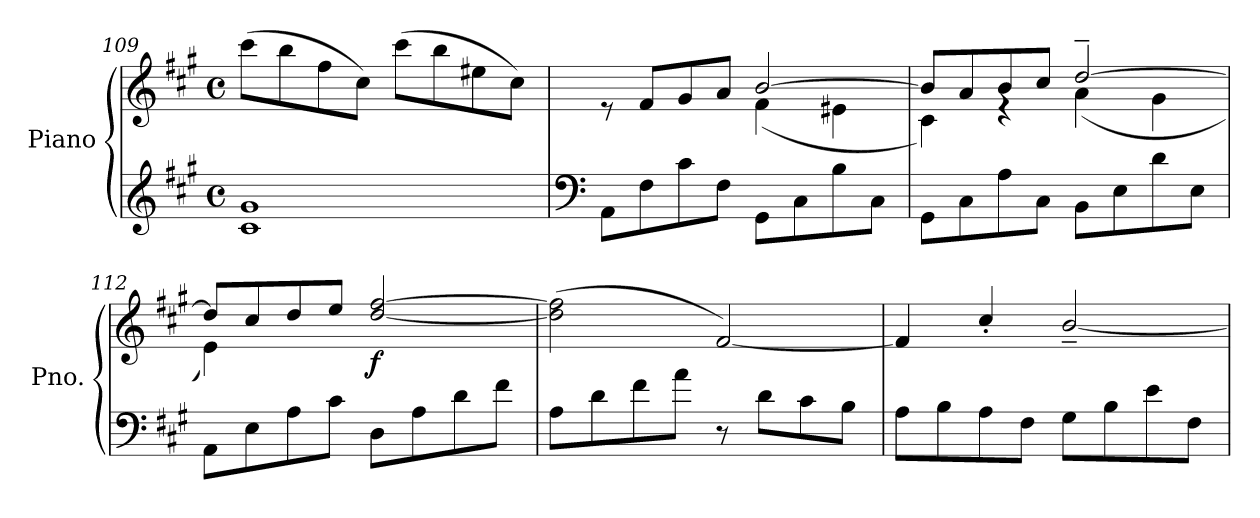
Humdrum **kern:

**kern	**kern	**dynam
*part1	*part1	*part1
*staff2	*staff1	*staff1/2
*I"Piano	*	*
*I'Pno.	*	*
*clefG2	*clefG2	*
*k[f#c#g#]	*k[f#c#g#]	*
*M4/4	*M4/4	*
*met(c)	*met(c)	*
=109	=109	=109
1c# 1g#	(8ccc#\L	.
.	8bb\	.
.	8ff#\	.
.	8cc#\J)	.
.	(8ccc#\L	.
.	8bb\	.
.	8ee#X\	.
.	8cc#\J)	.
=110	=110	=110
*clefF4	*	*
*	*^	*
8AA\L	8re	2ryy	.
8F#\	8f#/L	.	.
8c#\	8g#/	.	.
8F#\J	8a/J	.	.
8GG#\L	[2b/	(4f#\	.
8C#\	.	.	.
8B\	.	4e#X\	.
8C#\J	.	.	.
=111	=111	=111	=111
8GG#\L	8b/L]	4c#\)	.
8C#\	8a/	.	.
8A\	8b/	4re	.
8C#\J	8cc#/J	.	.
8BB\L	[2dd~/	(4a\	.
8E\	.	.	.
8d\	.	4g#\	.
8E\J	.	.	.
!!LO:LB:g=z	!!
=112	=112	=112	=112
8AA\L	8dd/L]	4e\)	.
8E\	8cc#/	.	.
8A\	8dd/	4ryy	.
8c#\J	8ee/J	.	.
!	!	!	!LO:DY:b
8D\L	[2dd/ [2ff#/	2ryy	f
8A\	.	.	.
8d\	.	.	.
8f#\J	.	.	.
*	*v	*v	*
=113	=113	=113
8A\L	(2dd\] 2ff#\]	.
8d\	.	.
8f#\	.	.
8a\J	.	.
8r	[2f#/)	.
8d\L	.	.
8c#\	.	.
8B\J	.	.
=114	=114	=114
8A\L	4f#/]	.
8B\	.	.
8A\	4cc#'/	.
8F#\J	.	.
8G#\L	[2b~/	.
8B\	.	.
8e\	.	.
8F#\J	.	.
=	=	=
*-	*-	*-
